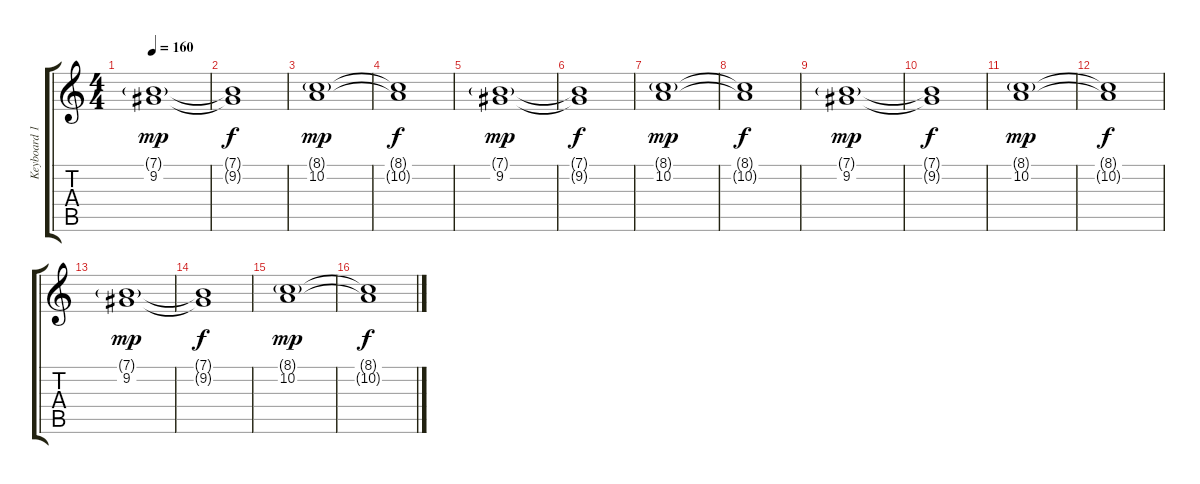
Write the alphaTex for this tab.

\track ("Keyboard 1" "Keyboard 1") {instrument stringensemble1}
\staff {score tabs}
\tuning (E4 B3 G3 D3 A2 E2) {hide}
\ts (4 4)
\section ("" "")
\tempo 160
\clef g2
\ks c
(7.1{g} 9.2).1{dy mp} |
(7.1{t} 9.2{t}).1{dy f} |
(8.1{g} 10.2).1{dy mp} |
(8.1{t} 10.2{t}).1{dy f} |
(7.1{g} 9.2).1{dy mp} |
(7.1{t} 9.2{t}).1{dy f} |
(8.1{g} 10.2).1{dy mp} |
(8.1{t} 10.2{t}).1{dy f} |
(7.1{g} 9.2).1{dy mp} |
(7.1{t} 9.2{t}).1{dy f} |
(8.1{g} 10.2).1{dy mp} |
(8.1{t} 10.2{t}).1{dy f} |
(7.1{g} 9.2).1{dy mp} |
(7.1{t} 9.2{t}).1{dy f} |
(8.1{g} 10.2).1{dy mp} |
(8.1{t} 10.2{t}).1{dy f}
